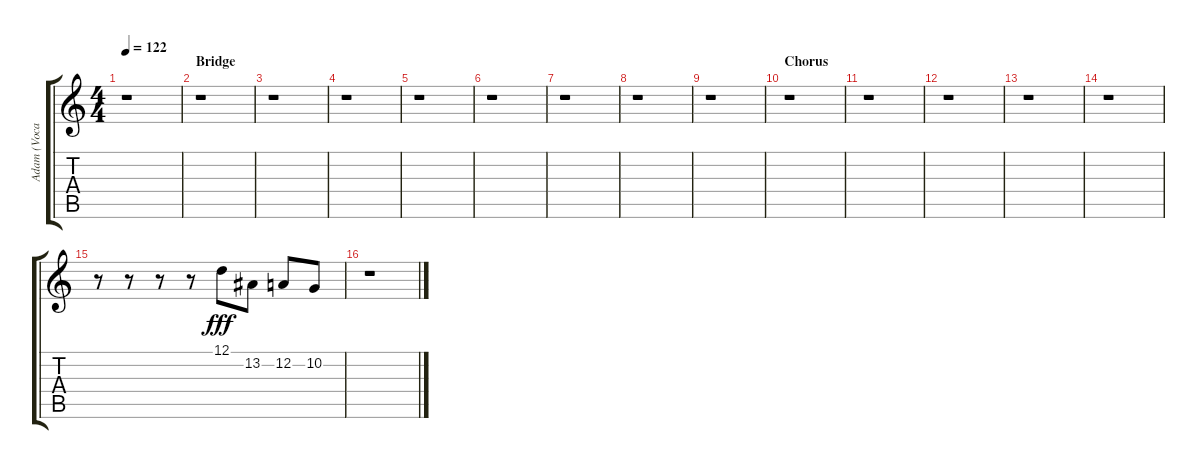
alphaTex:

\track ("Adam (Vocals)" "Adam (Voca") {instrument synthvoice}
\staff {score tabs}
\tuning (D4 A3 F3 C3 G2 D2) {hide}
\ts (4 4)
\tempo 122
\clef g2
\ks c
r.1{dy fff} |
\section ("" "Bridge")
r.1 |
r.1 |
r.1 |
r.1 |
r.1 |
r.1 |
r.1 |
r.1 |
\section ("" "Chorus")
r.1 |
r.1 |
r.1 |
r.1 |
r.1 |
r.8 r.8 r.8 r.8 12.1.8 13.2.8 12.2.8 10.2.8 |
r.1
